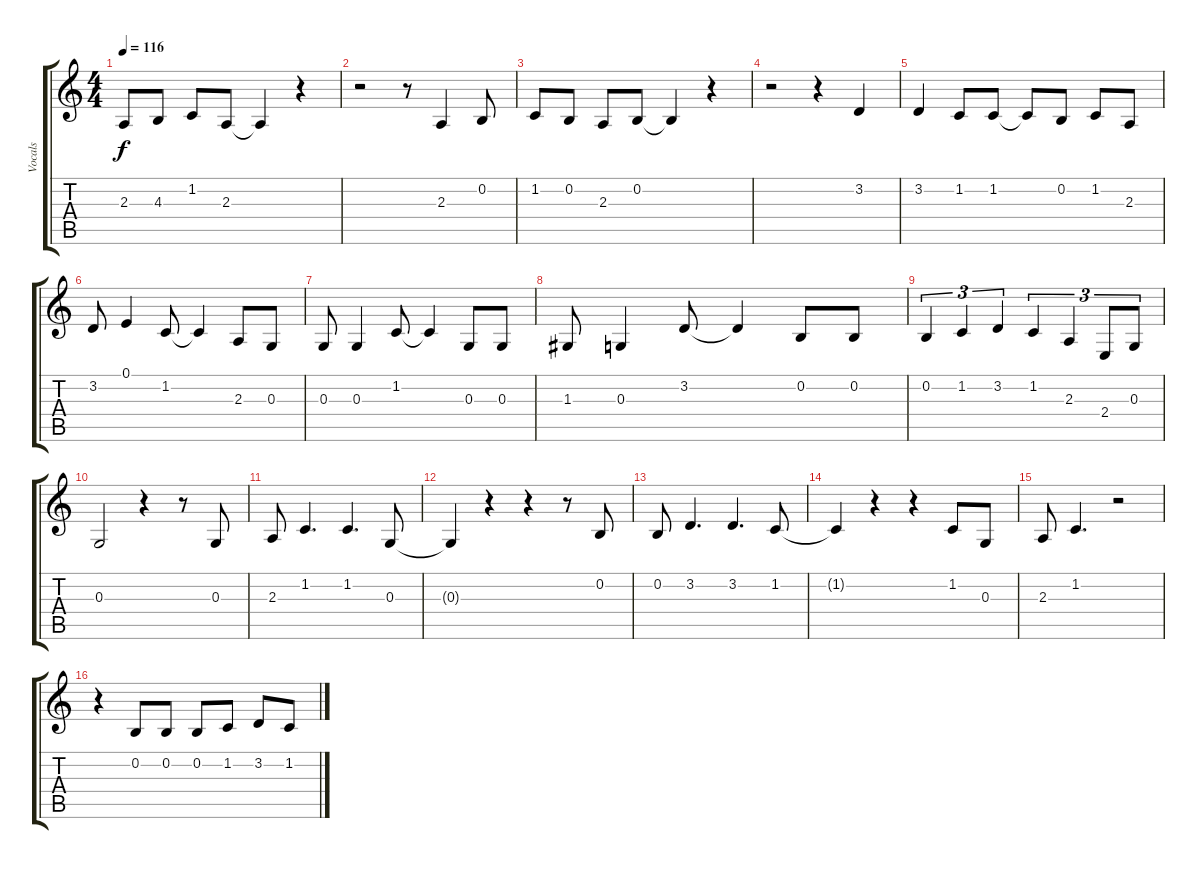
\track ("Vocals" "Vocals") {instrument lead1square bank 255}
\staff {score tabs}
\tuning (E4 B3 G3 D3 A2 E2) {hide}
\ts (4 4)
\tempo 116
\clef g2
\ks c
2.3.8{dy f} 4.3.8 1.2.8 2.3.8 2.3{t}.4 r.4 |
r.2 r.8 2.3.4 0.2.8 |
1.2.8 0.2.8 2.3.8 0.2.8 0.2{t}.4 r.4 |
r.2 r.4 3.2.4 |
3.2.4 1.2.8 1.2.8 1.2{t}.8 0.2.8 1.2.8 2.3.8 |
3.2.8 0.1.4 1.2.8 1.2{t}.4 2.3.8 0.3.8 |
0.3.8 0.3.4 1.2.8 1.2{t}.4 0.3.8 0.3.8 |
1.3.8 0.3.4 3.2.8 3.2{t}.4 0.2.8 0.2.8 |
0.2.4{tu (3 2)} 1.2.4{tu (3 2)} 3.2.4{tu (3 2)} 1.2.4{tu (3 2)} 2.3.4{tu (3 2)} 2.4.8{tu (3 2)} 0.3.8{tu (3 2)} |
0.3.2 r.4 r.8 0.3.8 |
2.3.8 1.2.4{d} 1.2.4{d} 0.3.8 |
0.3{t}.4 r.4 r.4 r.8 0.2.8 |
0.2.8 3.2.4{d} 3.2.4{d} 1.2.8 |
1.2{t}.4 r.4 r.4 1.2.8 0.3.8 |
2.3.8 1.2.4{d} r.2 |
r.4 0.2.8 0.2.8 0.2.8 1.2.8 3.2.8 1.2.8
